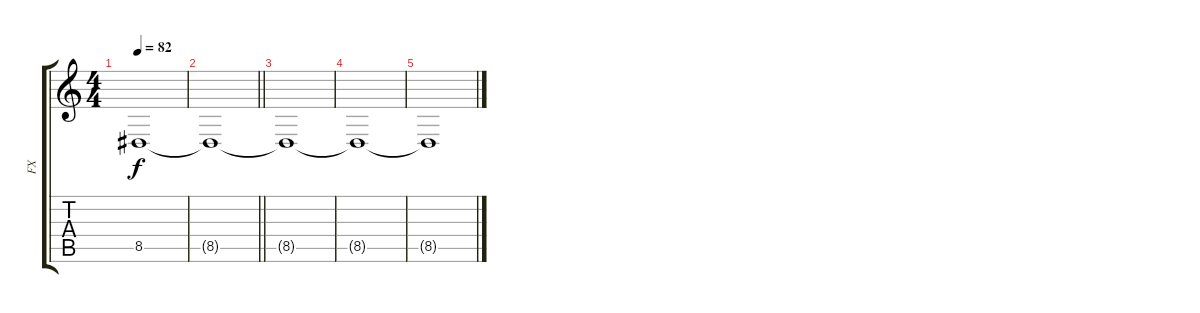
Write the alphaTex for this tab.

\track ("FX" "FX") {instrument stringensemble1}
\staff {score tabs}
\tuning (D4 A3 F3 C3 G2 C2) {hide}
\ts (4 4)
\tempo 82
\clef g2
\ks c
8.5.1{dy f volume 2} |
\barLineRight lightlight
8.5{t}.1 |
8.5{t}.1 |
8.5{t}.1 |
8.5{t}.1
